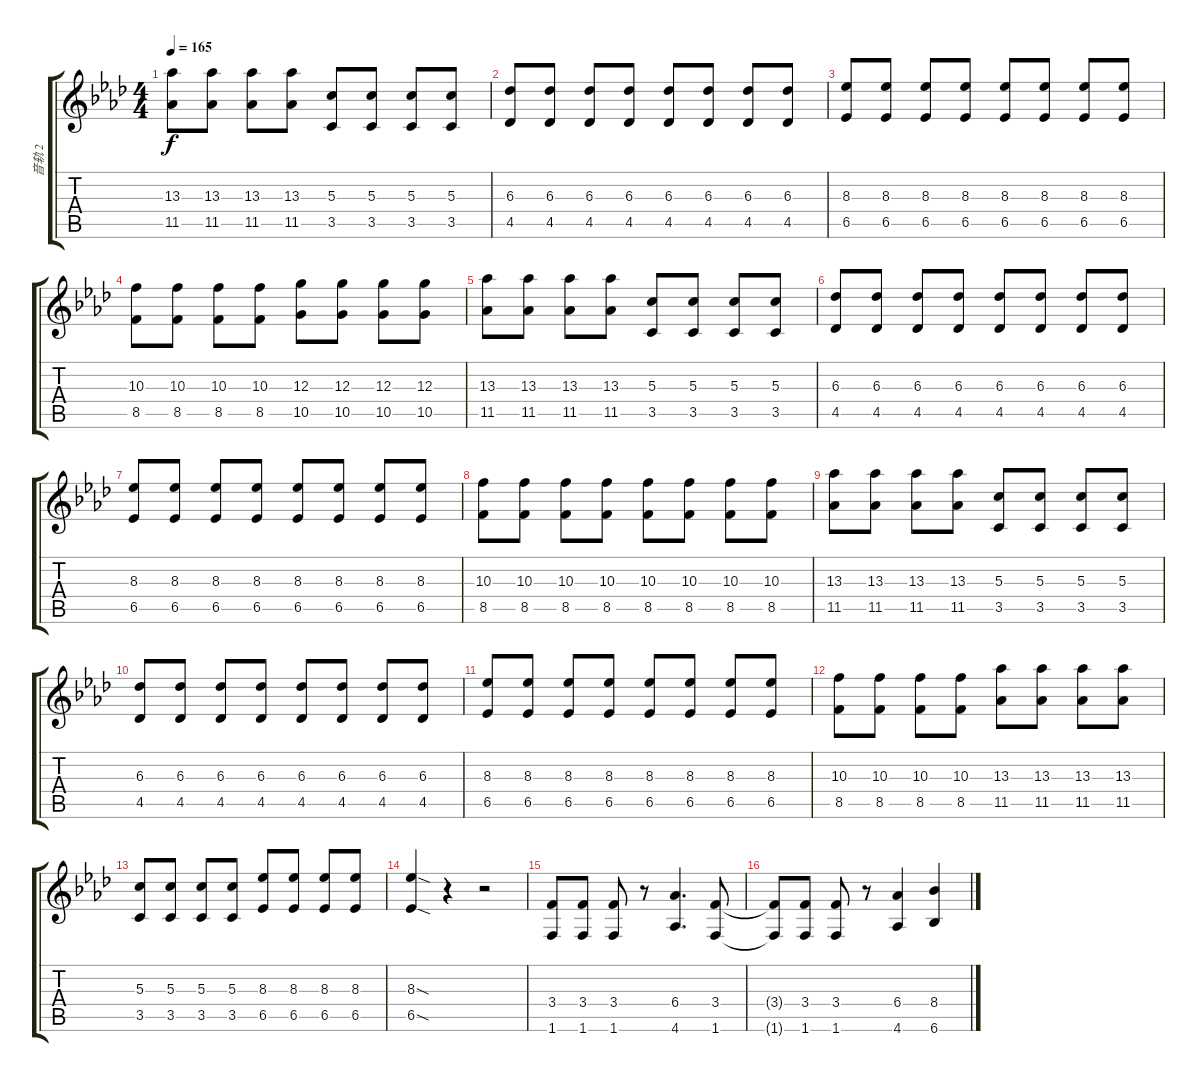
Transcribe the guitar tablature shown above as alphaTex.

\track ("音轨 2" "音轨 2") {instrument overdrivenguitar}
\staff {score tabs}
\tuning (E4 B3 G3 D3 A2 E2) {hide}
\ts (4 4)
\tempo 165
\clef g2
\ks ab
(13.3 11.5).8{dy f} (13.3 11.5).8 (13.3 11.5).8 (13.3 11.5).8 (5.3 3.5).8 (5.3 3.5).8 (5.3 3.5).8 (5.3 3.5).8 |
(6.3 4.5).8 (6.3 4.5).8 (6.3 4.5).8 (6.3 4.5).8 (6.3 4.5).8 (6.3 4.5).8 (6.3 4.5).8 (6.3 4.5).8 |
(8.3 6.5).8 (8.3 6.5).8 (8.3 6.5).8 (8.3 6.5).8 (8.3 6.5).8 (8.3 6.5).8 (8.3 6.5).8 (8.3 6.5).8 |
(10.3 8.5).8 (10.3 8.5).8 (10.3 8.5).8 (10.3 8.5).8 (12.3 10.5).8 (12.3 10.5).8 (12.3 10.5).8 (12.3 10.5).8 |
(13.3 11.5).8 (13.3 11.5).8 (13.3 11.5).8 (13.3 11.5).8 (5.3 3.5).8 (5.3 3.5).8 (5.3 3.5).8 (5.3 3.5).8 |
(6.3 4.5).8 (6.3 4.5).8 (6.3 4.5).8 (6.3 4.5).8 (6.3 4.5).8 (6.3 4.5).8 (6.3 4.5).8 (6.3 4.5).8 |
(8.3 6.5).8 (8.3 6.5).8 (8.3 6.5).8 (8.3 6.5).8 (8.3 6.5).8 (8.3 6.5).8 (8.3 6.5).8 (8.3 6.5).8 |
(10.3 8.5).8 (10.3 8.5).8 (10.3 8.5).8 (10.3 8.5).8 (10.3 8.5).8 (10.3 8.5).8 (10.3 8.5).8 (10.3 8.5).8 |
(13.3 11.5).8 (13.3 11.5).8 (13.3 11.5).8 (13.3 11.5).8 (5.3 3.5).8 (5.3 3.5).8 (5.3 3.5).8 (5.3 3.5).8 |
(6.3 4.5).8 (6.3 4.5).8 (6.3 4.5).8 (6.3 4.5).8 (6.3 4.5).8 (6.3 4.5).8 (6.3 4.5).8 (6.3 4.5).8 |
(8.3 6.5).8 (8.3 6.5).8 (8.3 6.5).8 (8.3 6.5).8 (8.3 6.5).8 (8.3 6.5).8 (8.3 6.5).8 (8.3 6.5).8 |
(10.3 8.5).8 (10.3 8.5).8 (10.3 8.5).8 (10.3 8.5).8 (13.3 11.5).8 (13.3 11.5).8 (13.3 11.5).8 (13.3 11.5).8 |
(5.3 3.5).8 (5.3 3.5).8 (5.3 3.5).8 (5.3 3.5).8 (8.3 6.5).8 (8.3 6.5).8 (8.3 6.5).8 (8.3 6.5).8 |
(8.3{sod} 6.5{sod}).4 r.4 r.2 |
(3.4 1.6).8 (3.4 1.6).8 (3.4 1.6).8 r.8 (6.4 4.6).4{d} (3.4 1.6).8 |
(3.4{t} 1.6{t}).8 (3.4 1.6).8 (3.4 1.6).8 r.8 (6.4 4.6).4 (8.4 6.6).4
